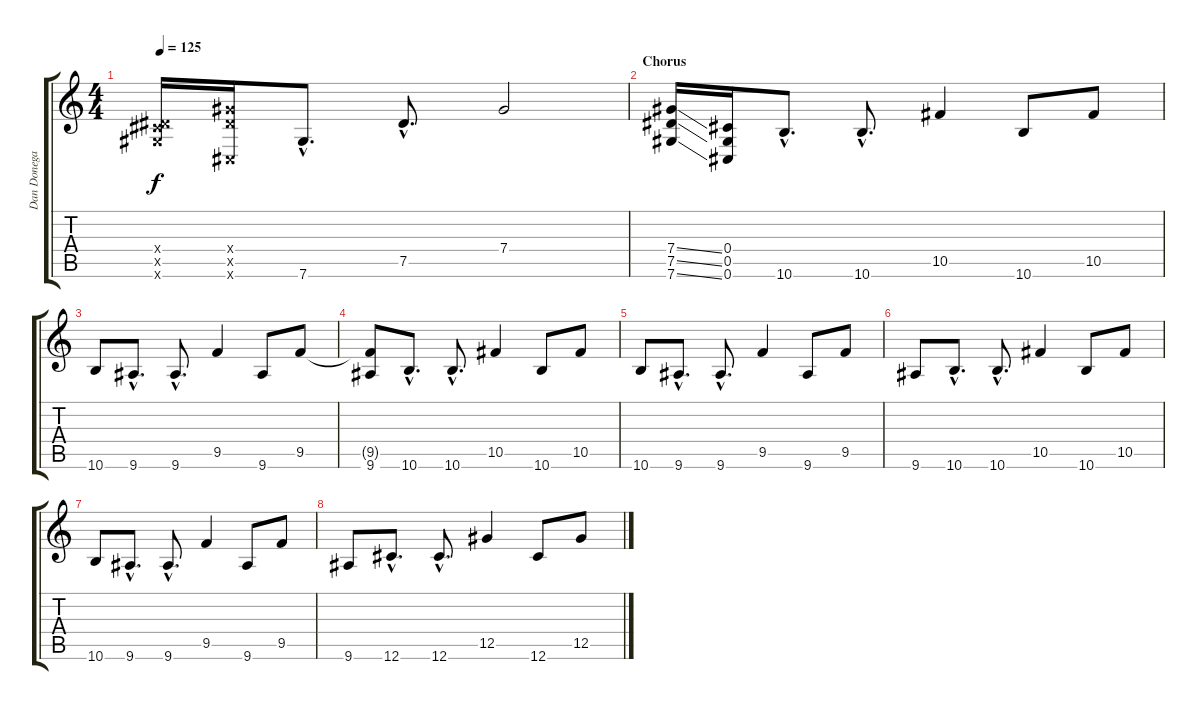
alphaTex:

\track ("Dan Donegan" "Dan Donega") {instrument distortionguitar}
\staff {score tabs}
\tuning (Eb4 Bb3 Gb3 Db3 Ab2 Db2) {hide}
\ts (4 4)
\tempo 125
\clef g2
\ks c
(0.4{x} 7.5{x} 7.6{x}).16{dy f} (7.4{x} 7.5{x} 0.6{x}).16 7.6{hac}.8{d} 7.5{hac}.8{d} 7.4.2 |
\section ("" "Chorus")
(7.4{ss} 7.5{ss} 7.6{ss}).16 (0.4 0.5 0.6).16 10.6{hac}.8{d volume 10} 10.6{hac}.8{d} 10.5.4 10.6.8 10.5.8 |
10.6.8 9.6{hac}.8{d} 9.6{hac}.8{d} 9.5.4 9.6.8 9.5.8 |
(9.5{t} 9.6).8 10.6{hac}.8{d} 10.6{hac}.8{d} 10.5.4 10.6.8 10.5.8 |
10.6.8 9.6{hac}.8{d} 9.6{hac}.8{d} 9.5.4 9.6.8 9.5.8 |
9.6.8 10.6{hac}.8{d} 10.6{hac}.8{d} 10.5.4 10.6.8 10.5.8 |
10.6.8 9.6{hac}.8{d} 9.6{hac}.8{d} 9.5.4 9.6.8 9.5.8 |
9.6.8 12.6{hac}.8{d} 12.6{hac}.8{d} 12.5.4 12.6.8 12.5.8
